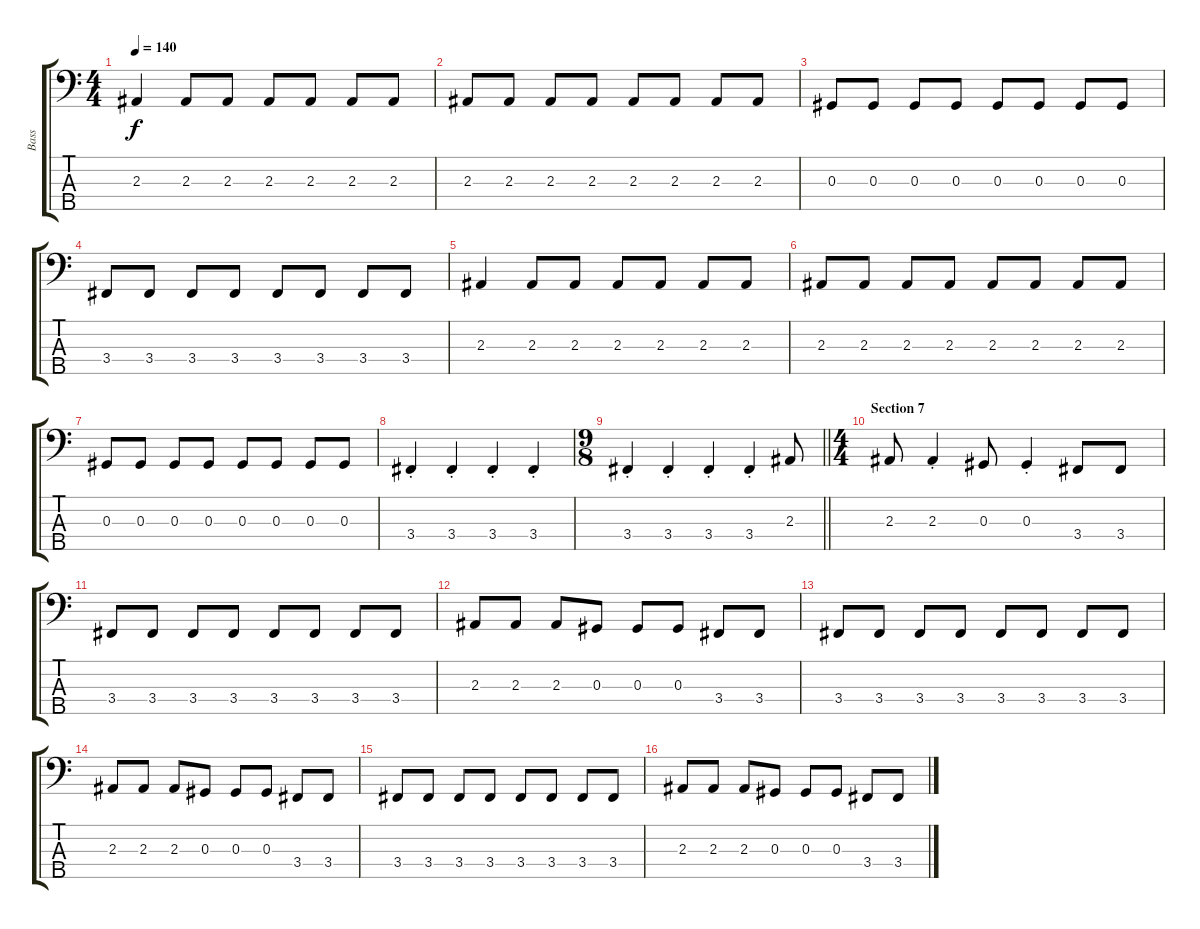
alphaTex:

\track ("Bass" "Bass") {instrument electricbassfinger}
\staff {score tabs}
\tuning (Gb2 Db2 Ab1 Eb1 Bb0) {hide}
\ts (4 4)
\tempo 140
\clef f4
\ks c
2.3.4{dy f} 2.3.8 2.3.8 2.3.8 2.3.8 2.3.8 2.3.8 |
2.3.8 2.3.8 2.3.8 2.3.8 2.3.8 2.3.8 2.3.8 2.3.8 |
0.3.8 0.3.8 0.3.8 0.3.8 0.3.8 0.3.8 0.3.8 0.3.8 |
3.4.8 3.4.8 3.4.8 3.4.8 3.4.8 3.4.8 3.4.8 3.4.8 |
2.3.4 2.3.8 2.3.8 2.3.8 2.3.8 2.3.8 2.3.8 |
2.3.8 2.3.8 2.3.8 2.3.8 2.3.8 2.3.8 2.3.8 2.3.8 |
0.3.8 0.3.8 0.3.8 0.3.8 0.3.8 0.3.8 0.3.8 0.3.8 |
3.4{st}.4 3.4{st}.4 3.4{st}.4 3.4{st}.4 |
\ts (9 8)
\barLineRight lightlight
3.4{st}.4 3.4{st}.4 3.4{st}.4 3.4{st}.4 2.3.8 |
\ts (4 4)
\section ("" "Section 7")
2.3.8 2.3{st}.4 0.3.8 0.3{st}.4 3.4.8 3.4.8 |
3.4.8 3.4.8 3.4.8 3.4.8 3.4.8 3.4.8 3.4.8 3.4.8 |
2.3.8 2.3.8 2.3.8 0.3.8 0.3.8 0.3.8 3.4.8 3.4.8 |
3.4.8 3.4.8 3.4.8 3.4.8 3.4.8 3.4.8 3.4.8 3.4.8 |
2.3.8 2.3.8 2.3.8 0.3.8 0.3.8 0.3.8 3.4.8 3.4.8 |
3.4.8 3.4.8 3.4.8 3.4.8 3.4.8 3.4.8 3.4.8 3.4.8 |
2.3.8 2.3.8 2.3.8 0.3.8 0.3.8 0.3.8 3.4.8 3.4.8
